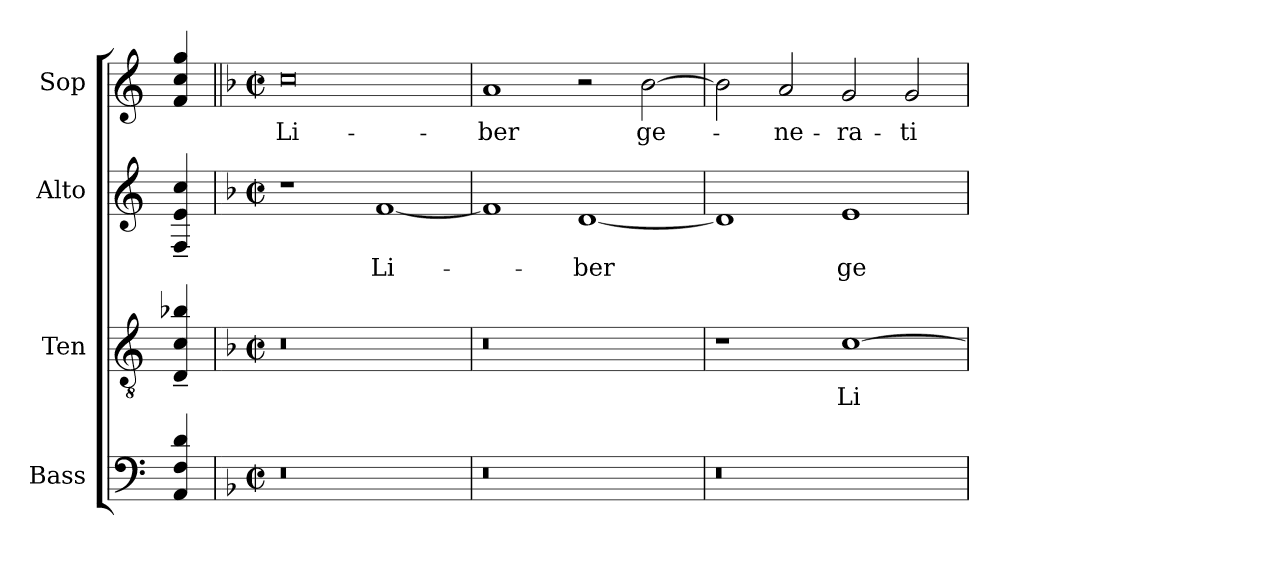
**kern	**kern	**text	**kern	**text	**kern	**text
*part4	*part3	*part3	*part2	*part2	*part1	*part1
*staff4	*staff3	*staff3	*staff2	*staff2	*staff1	*staff1
*I"Bass	*I"Ten	*	*I"Alto	*	*I"Sop	*
*I'Bass	*	*	*I'Alto	*	*I'S.	*
!!LO:PB:g=z
*stria5	*stria5	*	*stria5	*	*stria5	*
*clefF4	*clefGv2	*	*clefG2	*	*clefG2	*
=1	=1	=1	=1	=1	=1	=1
4d/ 4F/ 4AA/	4b-X/~> 4c/~> 4D/~>	.	4cc/~> 4e/~> 4F/~>	.	4gg/ 4cc/ 4f/	.
=2	=2	=2||	=2	=2||	=2||	=2||
*k[b-]	*k[b-]	*	*k[b-]	*	*k[b-]	*
*F:	*F:	*	*F:	*	*F:	*
*M2/2	*M2/2	*	*M2/2	*	*M2/2	*
*met(c|)	*met(c|)	*	*met(c|)	*	*met(c|)	*
!	!	!	!	!	!	!LO:LY:b:cj
0r	0r	.	1r	.	0cc	Li-
!	!	!	!	!LO:LY:b:cj	!	!
.	.	.	[<1f	Li-	.	.
=3	=3	=3	=3	=3	=3	=3
!	!	!	!	!	!	!LO:LY:b:cj
0r	0r	.	1f]	.	1a	-ber
!	!	!	!	!LO:LY:b:cj	!	!
.	.	.	[<1d	-ber	2r	.
!	!	!	!	!	!	!LO:LY:b:cj
.	.	.	.	.	[>2b-\	ge-
=4	=4	=4	=4	=4	=4	=4
0r	1r	.	1d]	.	2b-\]	.
!	!	!	!	!	!	!LO:LY:b:cj
.	.	.	.	.	2a/	-ne-
!	!	!LO:LY:b:cj	!	!LO:LY:b:cj	!	!LO:LY:b:cj
.	[>1c	Li-	1e	ge-	2g/	-ra-
!	!	!	!	!	!	!LO:LY:b:cj
.	.	.	.	.	2g/	-ti-
=	=	=	=	=	=	=
*-	*-	*-	*-	*-	*-	*-
